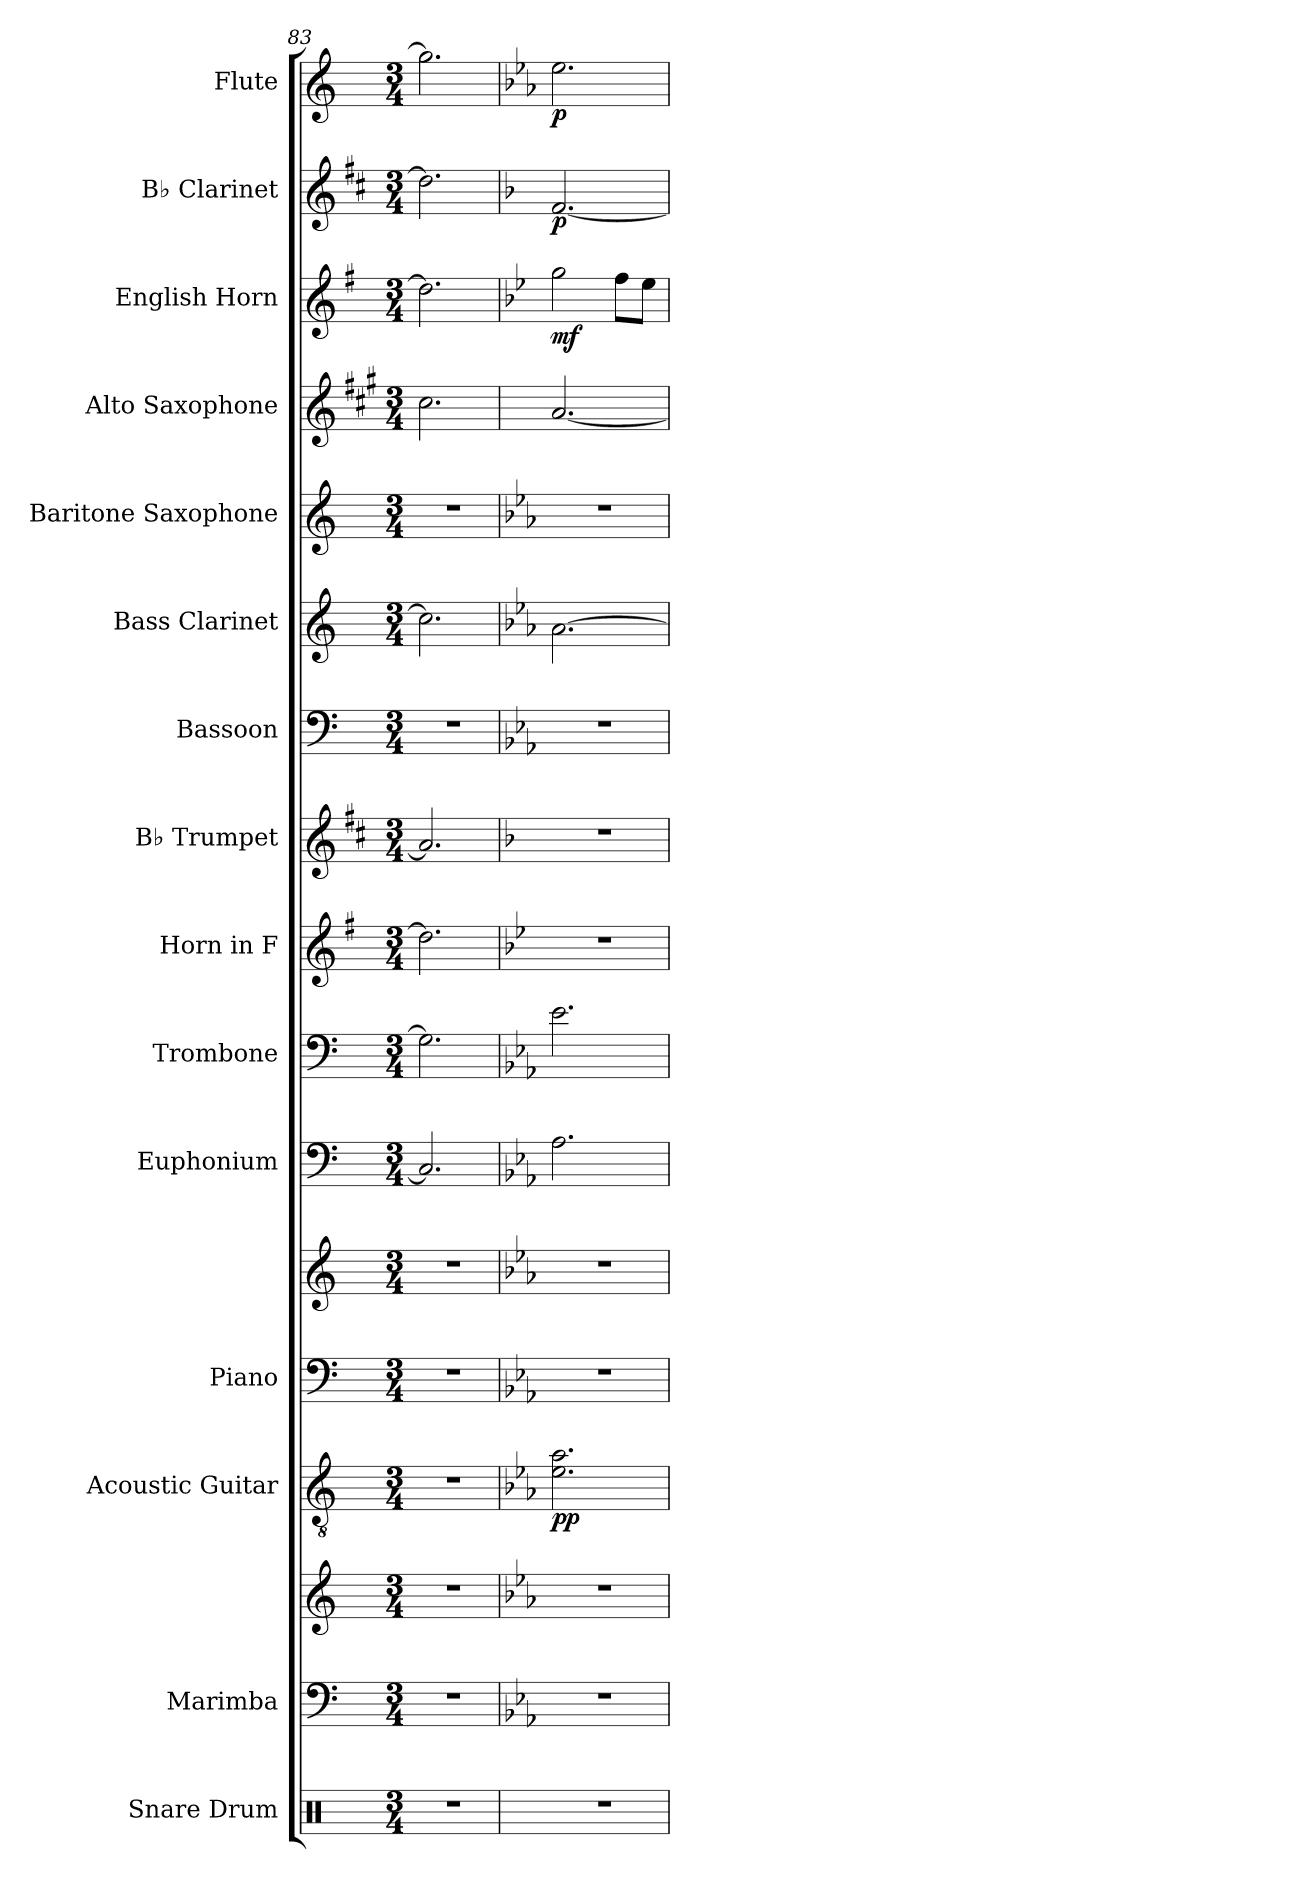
**kern	**kern	**kern	**kern	**dynam	**kern	**kern	**kern	**kern	**kern	**kern	**kern	**kern	**kern	**kern	**kern	**dynam	**kern	**dynam	**kern	**dynam
*part15	*part14	*part14	*part13	*part13	*part12	*part12	*part11	*part10	*part9	*part8	*part7	*part6	*part5	*part4	*part3	*part3	*part2	*part2	*part1	*part1
*staff17	*staff16	*staff15	*staff14	*staff14	*staff13	*staff12	*staff11	*staff10	*staff9	*staff8	*staff7	*staff6	*staff5	*staff4	*staff3	*staff3	*staff2	*staff2	*staff1	*staff1
*I"Snare Drum	*I"Marimba	*	*I"Acoustic Guitar	*	*I"Piano	*	*I"Euphonium	*I"Trombone	*I"Horn in F	*I"B♭ Trumpet	*I"Bassoon	*I"Bass Clarinet	*I"Baritone Saxophone	*I"Alto Saxophone	*I"English Horn	*	*I"B♭ Clarinet	*	*I"Flute	*
*I'Sn. Dr.	*I'Mrm.	*	*I'Guit.	*	*I'Pno.	*	*I'Eu.	*I'Trb.	*	*I'B♭ Tpt.	*I'Bsn.	*I'B. Cl.	*I'Bar. Sax.	*I'A. Sax.	*I'E. Hn.	*	*I'B♭ Cl.	*	*I'Fl.	*
*clefX	*clefF4	*clefG2	*clefGv2	*	*clefF4	*clefG2	*clefF4	*clefF4	*clefG2	*clefG2	*clefF4	*clefG2	*clefG2	*clefG2	*clefG2	*	*clefG2	*	*clefG2	*
*	*	*	*	*	*	*	*	*	*ITrd4c7	*ITrd1c2	*	*ITrd8c14	*ITrd12c21	*ITrd5c9	*ITrd4c7	*	*ITrd1c2	*	*	*
*k[]	*k[]	*k[]	*k[]	*	*k[]	*k[]	*k[]	*k[]	*k[]	*k[]	*k[]	*k[]	*k[]	*k[]	*k[]	*	*k[]	*	*k[]	*
*M3/4	*M3/4	*M3/4	*M3/4	*	*M3/4	*M3/4	*M3/4	*M3/4	*M3/4	*M3/4	*M3/4	*M3/4	*M3/4	*M3/4	*M3/4	*	*M3/4	*	*M3/4	*
=83	=83	=83	=83	=83	=83	=83	=83	=83	=83	=83	=83	=83	=83	=83	=83	=83	=83	=83	=83	=83
2.r	2.r	2.r	2.r	.	2.r	2.r	2.C/]	2.G\]	2.g\]	2.g/]	2.r	2.c\]	2.r	2.e\	2.g\]	.	2.cc\]	.	2.gg\]	.
=84	=84	=84	=84	=84	=84	=84	=84	=84	=84	=84	=84	=84	=84	=84	=84	=84	=84	=84	=84	=84
*	*k[b-e-a-]	*k[b-e-a-]	*k[b-e-a-]	*	*k[b-e-a-]	*k[b-e-a-]	*k[b-e-a-]	*k[b-e-a-]	*k[b-e-a-]	*k[b-e-a-]	*k[b-e-a-]	*k[b-e-a-]	*k[b-e-a-]	*k[b-e-a-]	*k[b-e-a-]	*	*k[b-e-a-]	*	*k[b-e-a-]	*
*	*	*	*	*	*	*	*	*	*	*	*	*	*	*	*	*	*	*	*MM95	*
!	!	!	!	!LO:DY:b	!	!	!	!	!	!	!	!	!	!	!	!LO:DY:b	!	!LO:DY:b	!	!LO:DY:b
2.r	2.r	2.r	2.e-\ 2.a-\	pp	2.r	2.r	2.A-\	2.e-\	2.r	2.r	2.r	[2.A-\	2.r	[2.c/	2cc\	mf	[2.e-/	p	2.ee-\	p
.	.	.	.	.	.	.	.	.	.	.	.	.	.	.	8b-\L	.	.	.	.	.
.	.	.	.	.	.	.	.	.	.	.	.	.	.	.	8a-\J	.	.	.	.	.
=	=	=	=	=	=	=	=	=	=	=	=	=	=	=	=	=	=	=	=	=
*-	*-	*-	*-	*-	*-	*-	*-	*-	*-	*-	*-	*-	*-	*-	*-	*-	*-	*-	*-	*-
